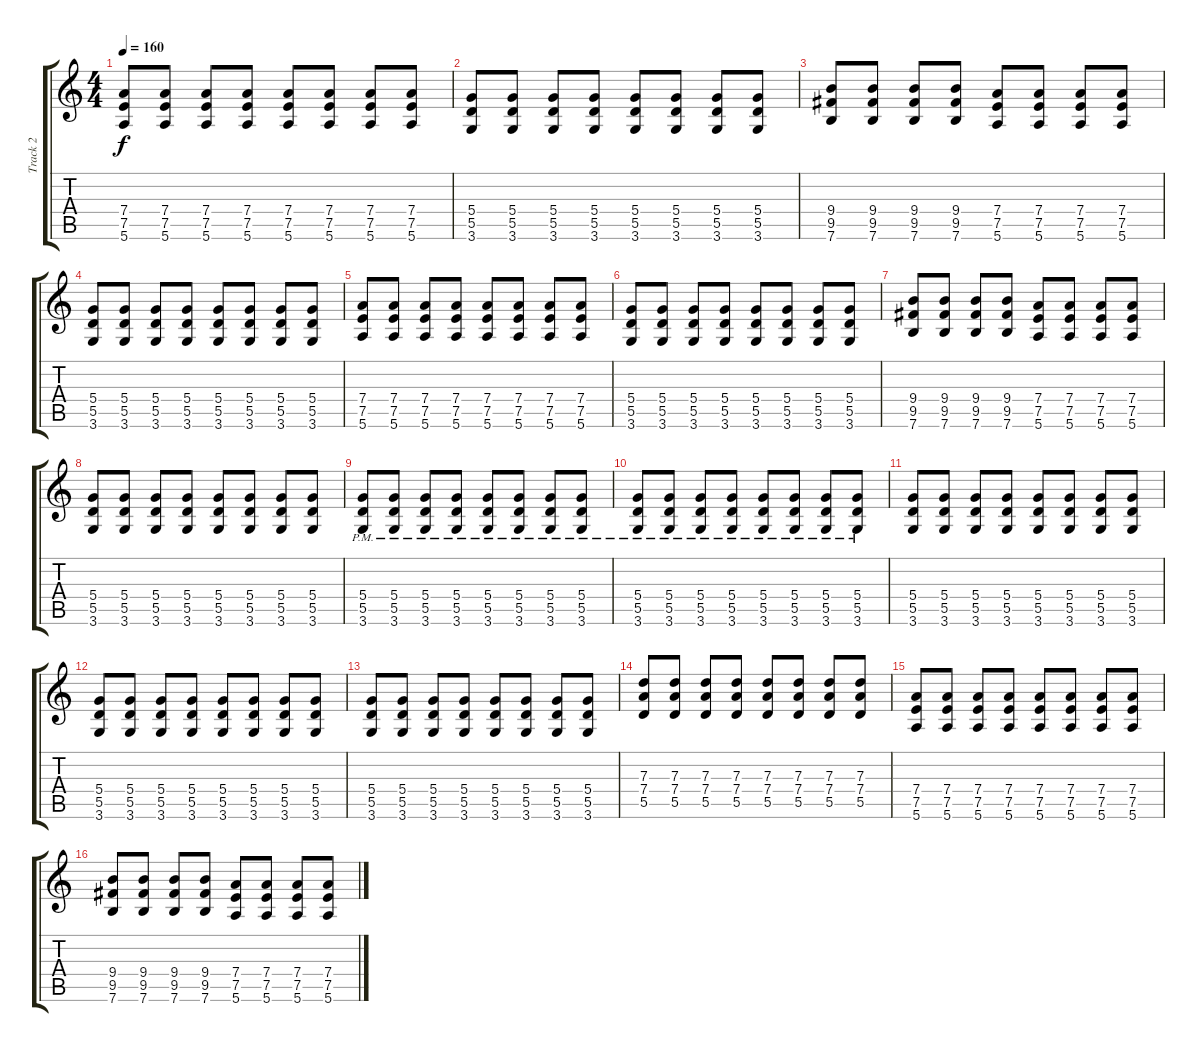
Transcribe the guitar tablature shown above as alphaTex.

\track ("Track 2" "Track 2") {instrument distortionguitar}
\staff {score tabs}
\tuning (E4 B3 G3 D3 A2 E2) {hide}
\ts (4 4)
\tempo 160
\clef g2
\ks c
(7.4 7.5 5.6).8{dy f} (7.4 7.5 5.6).8 (7.4 7.5 5.6).8 (7.4 7.5 5.6).8 (7.4 7.5 5.6).8 (7.4 7.5 5.6).8 (7.4 7.5 5.6).8 (7.4 7.5 5.6).8 |
(5.4 5.5 3.6).8 (5.4 5.5 3.6).8 (5.4 5.5 3.6).8 (5.4 5.5 3.6).8 (5.4 5.5 3.6).8 (5.4 5.5 3.6).8 (5.4 5.5 3.6).8 (5.4 5.5 3.6).8 |
(9.4 9.5 7.6).8 (9.4 9.5 7.6).8 (9.4 9.5 7.6).8 (9.4 9.5 7.6).8 (7.4 7.5 5.6).8 (7.4 7.5 5.6).8 (7.4 7.5 5.6).8 (7.4 7.5 5.6).8 |
(5.4 5.5 3.6).8 (5.4 5.5 3.6).8 (5.4 5.5 3.6).8 (5.4 5.5 3.6).8 (5.4 5.5 3.6).8 (5.4 5.5 3.6).8 (5.4 5.5 3.6).8 (5.4 5.5 3.6).8 |
(7.4 7.5 5.6).8 (7.4 7.5 5.6).8 (7.4 7.5 5.6).8 (7.4 7.5 5.6).8 (7.4 7.5 5.6).8 (7.4 7.5 5.6).8 (7.4 7.5 5.6).8 (7.4 7.5 5.6).8 |
(5.4 5.5 3.6).8 (5.4 5.5 3.6).8 (5.4 5.5 3.6).8 (5.4 5.5 3.6).8 (5.4 5.5 3.6).8 (5.4 5.5 3.6).8 (5.4 5.5 3.6).8 (5.4 5.5 3.6).8 |
(9.4 9.5 7.6).8 (9.4 9.5 7.6).8 (9.4 9.5 7.6).8 (9.4 9.5 7.6).8 (7.4 7.5 5.6).8 (7.4 7.5 5.6).8 (7.4 7.5 5.6).8 (7.4 7.5 5.6).8 |
(5.4 5.5 3.6).8 (5.4 5.5 3.6).8 (5.4 5.5 3.6).8 (5.4 5.5 3.6).8 (5.4 5.5 3.6).8 (5.4 5.5 3.6).8 (5.4 5.5 3.6).8 (5.4 5.5 3.6).8 |
(5.4{pm} 5.5{pm} 3.6{pm}).8 (5.4{pm} 5.5{pm} 3.6{pm}).8 (5.4{pm} 5.5{pm} 3.6{pm}).8 (5.4{pm} 5.5{pm} 3.6{pm}).8 (5.4{pm} 5.5{pm} 3.6{pm}).8 (5.4{pm} 5.5{pm} 3.6{pm}).8 (5.4{pm} 5.5{pm} 3.6{pm}).8 (5.4{pm} 5.5{pm} 3.6{pm}).8 |
(5.4{pm} 5.5{pm} 3.6{pm}).8 (5.4{pm} 5.5{pm} 3.6{pm}).8 (5.4{pm} 5.5{pm} 3.6{pm}).8 (5.4{pm} 5.5{pm} 3.6{pm}).8 (5.4{pm} 5.5{pm} 3.6{pm}).8 (5.4{pm} 5.5{pm} 3.6{pm}).8 (5.4{pm} 5.5{pm} 3.6{pm}).8 (5.4{pm} 5.5{pm} 3.6{pm}).8 |
(5.4 5.5 3.6).8 (5.4 5.5 3.6).8 (5.4 5.5 3.6).8 (5.4 5.5 3.6).8 (5.4 5.5 3.6).8 (5.4 5.5 3.6).8 (5.4 5.5 3.6).8 (5.4 5.5 3.6).8 |
(5.4 5.5 3.6).8 (5.4 5.5 3.6).8 (5.4 5.5 3.6).8 (5.4 5.5 3.6).8 (5.4 5.5 3.6).8 (5.4 5.5 3.6).8 (5.4 5.5 3.6).8 (5.4 5.5 3.6).8 |
(5.4 5.5 3.6).8 (5.4 5.5 3.6).8 (5.4 5.5 3.6).8 (5.4 5.5 3.6).8 (5.4 5.5 3.6).8 (5.4 5.5 3.6).8 (5.4 5.5 3.6).8 (5.4 5.5 3.6).8 |
(7.3 7.4 5.5).8 (7.3 7.4 5.5).8 (7.3 7.4 5.5).8 (7.3 7.4 5.5).8 (7.3 7.4 5.5).8 (7.3 7.4 5.5).8 (7.3 7.4 5.5).8 (7.3 7.4 5.5).8 |
(7.4 7.5 5.6).8 (7.4 7.5 5.6).8 (7.4 7.5 5.6).8 (7.4 7.5 5.6).8 (7.4 7.5 5.6).8 (7.4 7.5 5.6).8 (7.4 7.5 5.6).8 (7.4 7.5 5.6).8 |
(9.4 9.5 7.6).8 (9.4 9.5 7.6).8 (9.4 9.5 7.6).8 (9.4 9.5 7.6).8 (7.4 7.5 5.6).8 (7.4 7.5 5.6).8 (7.4 7.5 5.6).8 (7.4 7.5 5.6).8
